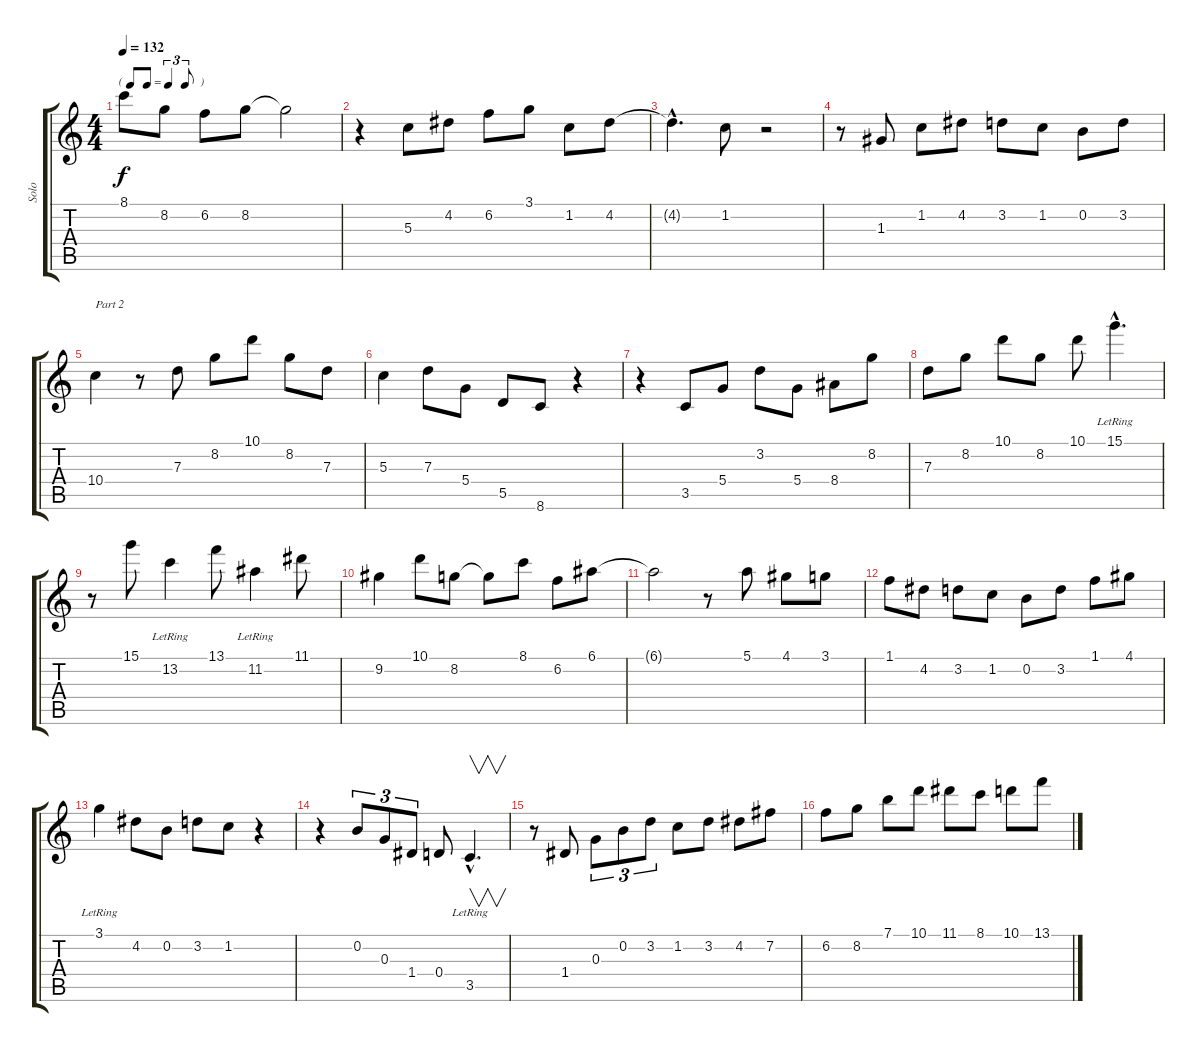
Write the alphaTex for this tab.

\track ("Solo" "Solo") {instrument electricguitarjazz}
\staff {score tabs}
\tuning (E4 B3 G3 D3 A2 E2) {hide}
\ts (4 4)
\tf triplet8th
\tempo 132
\clef g2
\ks c
8.1{t}.8{dy f} 8.2.8 6.2.8 8.2.8 8.2{t}.2 |
r.4 5.3.8 4.2.8 6.2.8 3.1.8 1.2.8 4.2.8 |
4.2{hac t}.4{d} 1.2.8 r.2 |
r.8 1.3.8 1.2.8 4.2.8 3.2.8 1.2.8 0.2.8 3.2.8 |
10.4.4{txt "Part 2"} r.8 7.3.8 8.2.8 10.1.8 8.2.8 7.3.8 |
5.3.4 7.3.8 5.4.8 5.5.8 8.6.8 r.4 |
r.4 3.5.8 5.4.8 3.2.8 5.4.8 8.4.8 8.2.8 |
7.3.8 8.2.8 10.1.8 8.2.8 10.1.8 15.1{hac lr}.4{d} |
r.8 15.1.8 13.2{lr}.4 13.1.8 11.2{lr}.4 11.1.8 |
9.2.4 10.1.8 8.2.8 8.2{t}.8 8.1.8 6.2.8 6.1.8 |
6.1{t}.2 r.8 5.1.8 4.1.8 3.1.8 |
1.1.8 4.2.8 3.2.8 1.2.8 0.2.8 3.2.8 1.1.8 4.1.8 |
3.1{lr}.4 4.2.8 0.2.8 3.2.8 1.2.8 r.4 |
r.4 0.2.8{tu (3 2)} 0.3.8{tu (3 2)} 1.4.8{tu (3 2)} 0.4.8 3.5{hac lr}.4{v d} |
r.8 1.4.8 0.3.8{tu (3 2)} 0.2.8{tu (3 2)} 3.2.8{tu (3 2)} 1.2.8 3.2.8 4.2.8 7.2.8 |
6.2.8 8.2.8 7.1.8 10.1.8 11.1.8 8.1.8 10.1.8 13.1.8
